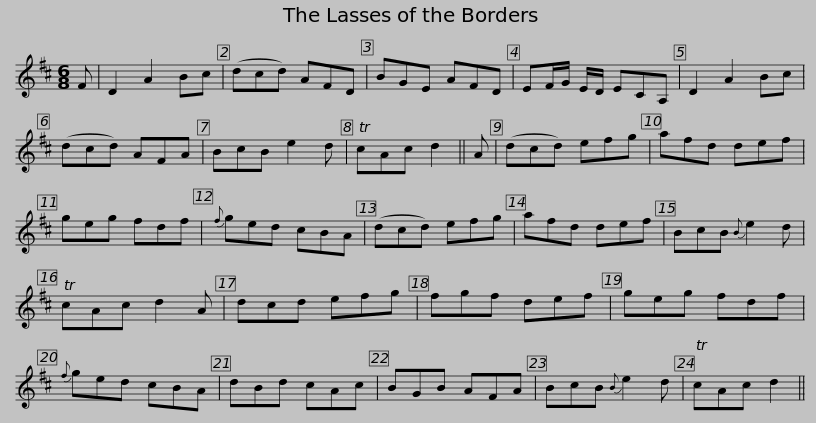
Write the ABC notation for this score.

X:1
L:1/8
M:6/8
I:linebreak $
K:D
V:1 treble
V:1
 F | D2 A2 Bc | (dcd) AFD | BGE AFD | EF/G/ E/D/ ECA, | %5
 D2 A2 Bc | (dcd) AFA | BcB e2 d |$ TcAc d2 || A | %10
 (dcd) efg | afd def | geg fdf |{f} ged cBA | (dcd) efg | %15
 afd def |$ BcB{B} e2 d | TcAc d2 A | dcd efg | fgf def | %20
 geg fdf |{f} ged cBA | dBd cAc |$ BGB AFA | BcB{B} e2 d | %25
 TcAc d2 || %26
